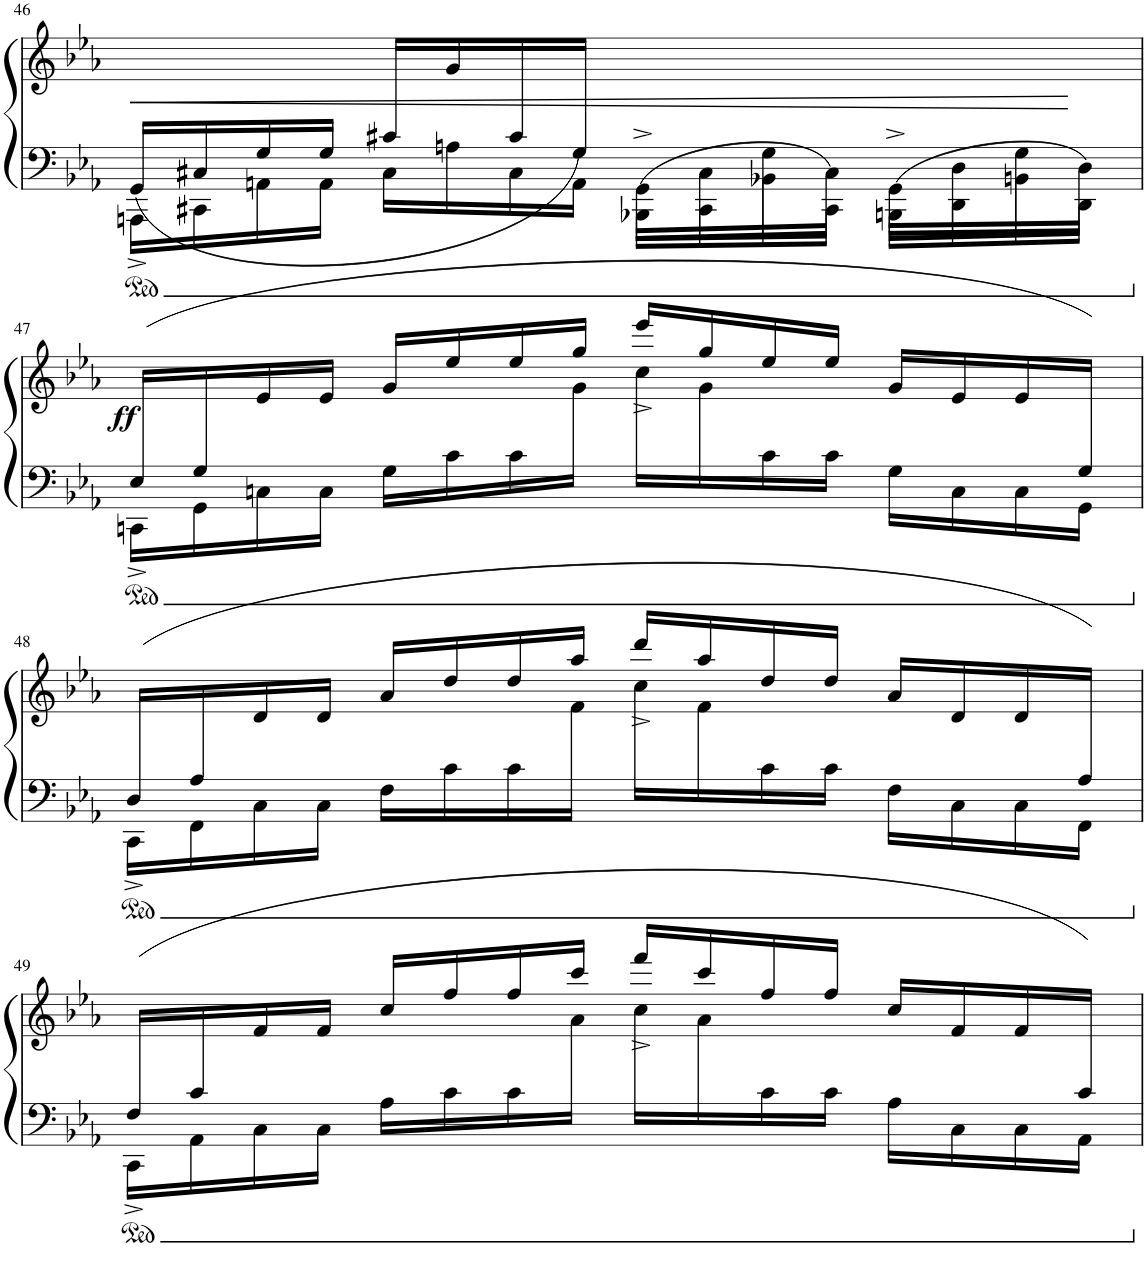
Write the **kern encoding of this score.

**kern	**kern	**dynam
*part1	*part1	*part1
*staff2	*staff1	*staff1/2
*I"Piano	*	*
*I'Pno	*	*
!!LO:PB:g=z
*clefF4	*clefG2	*
*k[b-e-a-]	*k[b-e-a-]	*
*M4/4	*M4/4	*
*met(c|)	*met(c|)	*
=46	=46	=46
*^	*	*
16GG^/LL	16AAAn\LL	16ryy	.
16C#X/	16CC#X\	.	.
16G/	16AAn\	.	.
16G/JJ	16AA\JJ	.	.
16c#X/LL	16C#\LL	.	.
16ryy	16An\	16g/	.
16c#/	16C#\	2ryy	.
16G/JJ	16AA\JJ	.	.
16GG^\LL	16BBB-X\LL	.	.
16C#\	16CC#\	.	.
16G\	16BB-X\	.	.
16C#\JJ	16CC#\JJ	.	.
16GG^\LL	16BBBn\LL	.	.
16D\	16DD\	.	.
16G\	16BBn\	8ryy	.
16D\JJ	16DD\JJ	.	.
!!LO:LB:g=z
=47	=47	=47	=47
*	*	*^	*
!	!	!	!	!LO:DY:b
16E-^/LL	16CCn\LL	8ryy	4..ryy	ff
16G/	16GG\	.	.	.
16ryy	16Cn\	16e-/	.	.
.	16C\JJ	16e-/JJ	.	.
.	16G\LL	16g/LL	.	.
.	16c\	16ee-/	.	.
.	16c\	16ee-/	.	.
.	8.ryy	16gg/JJ	16g\JJ	.
.	.	16eee-^/LL	16cc\LL	.
.	.	16gg/	16g\	.
.	16c\	16ee-/	16ryy	.
.	16c\JJ	16ee-/JJ	4ryy	.
.	16G\LL	16g/LL	.	.
.	16C\	16e-/	.	.
.	16C\	16e-/	.	.
16G/JJ	16GG\JJ	16ryy	16ryy	.
!!LO:LB:g=z	!!
=48	=48	=48	=48	=48
16D^/LL	16CC\LL	8ryy	4..ryy	.
16A-/	16FF\	.	.	.
16ryy	16C\	16d/	.	.
.	16C\JJ	16d/JJ	.	.
.	16F\LL	16a-/LL	.	.
.	16c\	16dd/	.	.
.	16c\	16dd/	.	.
.	8.ryy	16aa-/JJ	16f\JJ	.
.	.	16ddd^/LL	16cc\LL	.
.	.	16aa-/	16f\	.
.	16c\	16dd/	16ryy	.
.	16c\JJ	16dd/JJ	4ryy	.
.	16F\LL	16a-/LL	.	.
.	16C\	16d/	.	.
.	16C\	16d/	.	.
16A-/JJ	16FF\JJ	16ryy	16ryy	.
!!LO:LB:g=z	!!
=49	=49	=49	=49	=49
16F^/LL	16CC\LL	8ryy	4..ryy	.
16c/	16AA-\	.	.	.
16ryy	16C\	16f/	.	.
.	16C\JJ	16f/JJ	.	.
.	16A-\LL	16cc/LL	.	.
.	16c\	16ff/	.	.
.	16c\	16ff/	.	.
.	8.ryy	16ccc/JJ	16a-\JJ	.
.	.	16fff^/LL	16cc\LL	.
.	.	16ccc/	16a-\	.
.	16c\	16ff/	16ryy	.
.	16c\JJ	16ff/JJ	4ryy	.
.	16A-\LL	16cc/LL	.	.
.	16C\	16f/	.	.
.	16C\	16f/	.	.
16c/JJ	16AA-\JJ	16ryy	16ryy	.
*v	*v	*	*	*
*	*v	*v	*
=	=	=
*-	*-	*-
